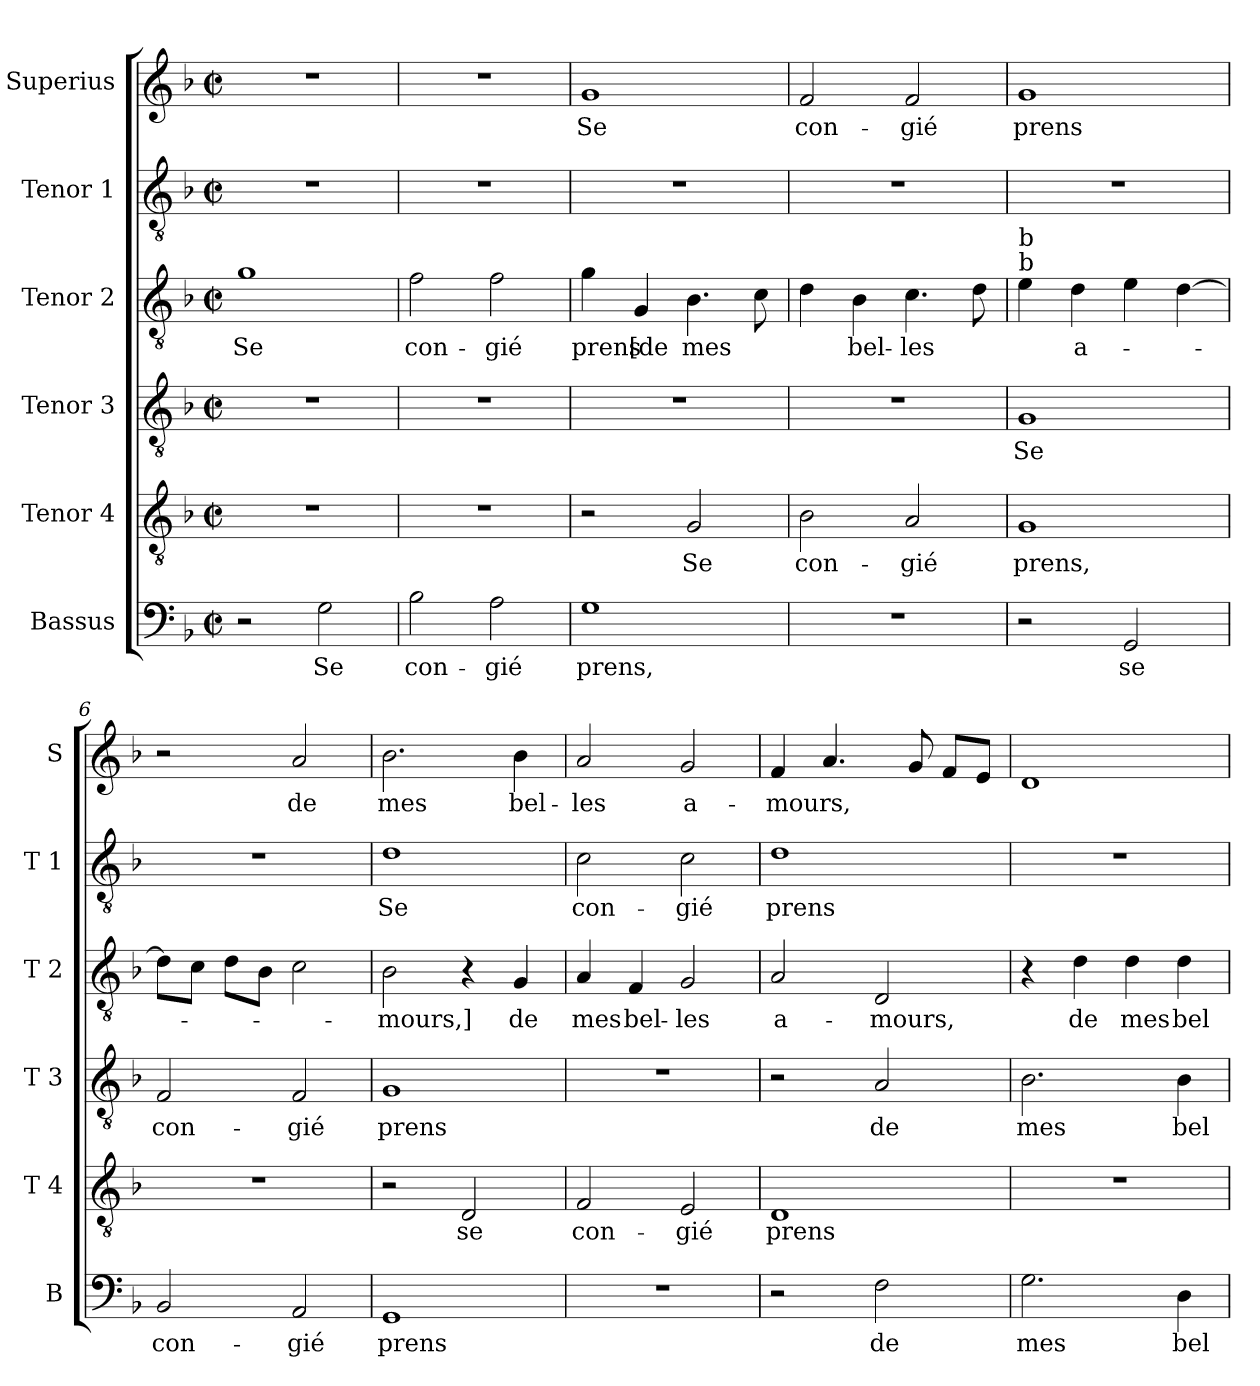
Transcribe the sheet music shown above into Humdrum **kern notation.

**kern	**text	**kern	**text	**kern	**text	**kern	**text	**kern	**text	**kern	**text
*part6	*part6	*part5	*part5	*part4	*part4	*part3	*part3	*part2	*part2	*part1	*part1
*staff6	*staff6	*staff5	*staff5	*staff4	*staff4	*staff3	*staff3	*staff2	*staff2	*staff1	*staff1
*I"Bassus	*	*I"Tenor 4	*	*I"Tenor 3	*	*I"Tenor 2	*	*I"Tenor 1	*	*I"Superius	*
*I'B	*	*I'T 4	*	*I'T 3	*	*I'T 2	*	*I'T 1	*	*I'S	*
*clefF4	*	*clefGv2	*	*clefGv2	*	*clefGv2	*	*clefGv2	*	*clefG2	*
*k[b-]	*	*k[b-]	*	*k[b-]	*	*k[b-]	*	*k[b-]	*	*k[b-]	*
*F:	*	*F:	*	*F:	*	*F:	*	*F:	*	*F:	*
*M2/2	*	*M2/2	*	*M2/2	*	*M2/2	*	*M2/2	*	*M2/2	*
*met(c|)	*	*met(c|)	*	*met(c|)	*	*met(c|)	*	*met(c|)	*	*met(c|)	*
*MM120	*	*MM120	*	*MM120	*	*MM120	*	*MM120	*	*MM120	*
=1	=1	=1	=1	=1	=1	=1	=1	=1	=1	=1	=1
!	!	!	!	!	!	!	!LO:LY:b	!	!	!	!
2r	.	1r	.	1r	.	1g	Se	1r	.	1r	.
!	!LO:LY:b	!	!	!	!	!	!	!	!	!	!
2G\	Se	.	.	.	.	.	.	.	.	.	.
=2	=2	=2	=2	=2	=2	=2	=2	=2	=2	=2	=2
!	!LO:LY:b	!	!	!	!	!	!LO:LY:b	!	!	!	!
2B-\	con-	1r	.	1r	.	2f\	con-	1r	.	1r	.
!	!LO:LY:b	!	!	!	!	!	!LO:LY:b	!	!	!	!
2A\	-gié	.	.	.	.	2f\	-gié	.	.	.	.
=3	=3	=3	=3	=3	=3	=3	=3	=3	=3	=3	=3
!	!LO:LY:b	!	!	!	!	!	!LO:LY:b	!	!	!	!LO:LY:b
1G	prens,	2r	.	1r	.	4g\	prens	1r	.	1g	Se
!	!	!	!	!	!	!	!LO:LY:b	!	!	!	!
.	.	.	.	.	.	4G/	[de	.	.	.	.
!	!	!	!LO:LY:b	!	!	!	!LO:LY:b	!	!	!	!
.	.	2G/	Se	.	.	4.B-\	mes	.	.	.	.
.	.	.	.	.	.	8c\	.	.	.	.	.
=4	=4	=4	=4	=4	=4	=4	=4	=4	=4	=4	=4
!	!	!	!LO:LY:b	!	!	!	!	!	!	!	!LO:LY:b
1r	.	2B-\	con-	1r	.	4d\	.	1r	.	2f/	con-
!	!	!	!	!	!	!	!LO:LY:b	!	!	!	!
.	.	.	.	.	.	4B-\	bel-	.	.	.	.
!	!	!	!LO:LY:b	!	!	!	!LO:LY:b	!	!	!	!LO:LY:b
.	.	2A/	-gié	.	.	4.c\	-les	.	.	2f/	-gié
.	.	.	.	.	.	8d\	.	.	.	.	.
=5	=5	=5	=5	=5	=5	=5	=5	=5	=5	=5	=5
!	!	!	!	!	!	!LO:TX:a:t=b	!	!	!	!	!
!	!	!	!	!	!	!LO:TX:a:t=b	!	!	!	!	!
!	!	!	!LO:LY:b	!	!LO:LY:b	!	!	!	!	!	!LO:LY:b
2r	.	1G	prens,	1G	Se	4e\	.	1r	.	1g	prens
!	!	!	!	!	!	!	!LO:LY:b	!	!	!	!
.	.	.	.	.	.	4d\	a-	.	.	.	.
!	!LO:LY:b	!	!	!	!	!	!	!	!	!	!
2GG/	se	.	.	.	.	4e\	.	.	.	.	.
.	.	.	.	.	.	[4d\	.	.	.	.	.
=6	=6	=6	=6	=6	=6	=6	=6	=6	=6	=6	=6
!	!LO:LY:b	!	!	!	!LO:LY:b	!	!	!	!	!	!
2BB-/	con-	1r	.	2F/	con-	8d\L]	.	1r	.	2r	.
.	.	.	.	.	.	8c\J	.	.	.	.	.
.	.	.	.	.	.	8d\L	.	.	.	.	.
.	.	.	.	.	.	8B-\J	.	.	.	.	.
!	!LO:LY:b	!	!	!	!LO:LY:b	!	!	!	!	!	!LO:LY:b
2AA/	-gié	.	.	2F/	-gié	2c\	.	.	.	2a/	de
!!LO:PB:g=z
=7	=7	=7	=7	=7	=7	=7	=7	=7	=7	=7	=7
!	!LO:LY:b	!	!	!	!LO:LY:b	!	!LO:LY:b	!	!LO:LY:b	!	!LO:LY:b
1GG	prens	2r	.	1G	prens	2B-\	-mours,]	1d	Se	2.b-\	mes
!	!	!	!LO:LY:b	!	!	!	!	!	!	!	!
.	.	2D/	se	.	.	4r	.	.	.	.	.
!	!	!	!	!	!	!	!LO:LY:b	!	!	!	!LO:LY:b
.	.	.	.	.	.	4G/	de	.	.	4b-\	bel-
=8	=8	=8	=8	=8	=8	=8	=8	=8	=8	=8	=8
!	!	!	!LO:LY:b	!	!	!	!LO:LY:b	!	!LO:LY:b	!	!LO:LY:b
1r	.	2F/	con-	1r	.	4A/	mes	2c\	con-	2a/	-les
!	!	!	!	!	!	!	!LO:LY:b	!	!	!	!
.	.	.	.	.	.	4F/	bel-	.	.	.	.
!	!	!	!LO:LY:b	!	!	!	!LO:LY:b	!	!LO:LY:b	!	!LO:LY:b
.	.	2E/	-gié	.	.	2G/	-les	2c\	-gié	2g/	a-
=9	=9	=9	=9	=9	=9	=9	=9	=9	=9	=9	=9
!	!	!	!LO:LY:b	!	!	!	!LO:LY:b	!	!LO:LY:b	!	!LO:LY:b
2r	.	1D	prens	2r	.	2A/	a-	1d	prens	4f/	-mours,
.	.	.	.	.	.	.	.	.	.	4.a/	.
!	!LO:LY:b	!	!	!	!LO:LY:b	!	!LO:LY:b	!	!	!	!
2F\	de	.	.	2A/	de	2D/	-mours,	.	.	.	.
.	.	.	.	.	.	.	.	.	.	8g/	.
.	.	.	.	.	.	.	.	.	.	8f/L	.
.	.	.	.	.	.	.	.	.	.	8e/J	.
=10	=10	=10	=10	=10	=10	=10	=10	=10	=10	=10	=10
!	!LO:LY:b	!	!	!	!LO:LY:b	!	!	!	!	!	!
2.G\	mes	1r	.	2.B-\	mes	4r	.	1r	.	1d	.
!	!	!	!	!	!	!	!LO:LY:b	!	!	!	!
.	.	.	.	.	.	4d\	de	.	.	.	.
!	!	!	!	!	!	!	!LO:LY:b	!	!	!	!
.	.	.	.	.	.	4d\	mes	.	.	.	.
!	!LO:LY:b	!	!	!	!LO:LY:b	!	!LO:LY:b	!	!	!	!
4D\	bel-	.	.	4B-\	bel-	4d\	bel-	.	.	.	.
=	=	=	=	=	=	=	=	=	=	=	=
*-	*-	*-	*-	*-	*-	*-	*-	*-	*-	*-	*-
